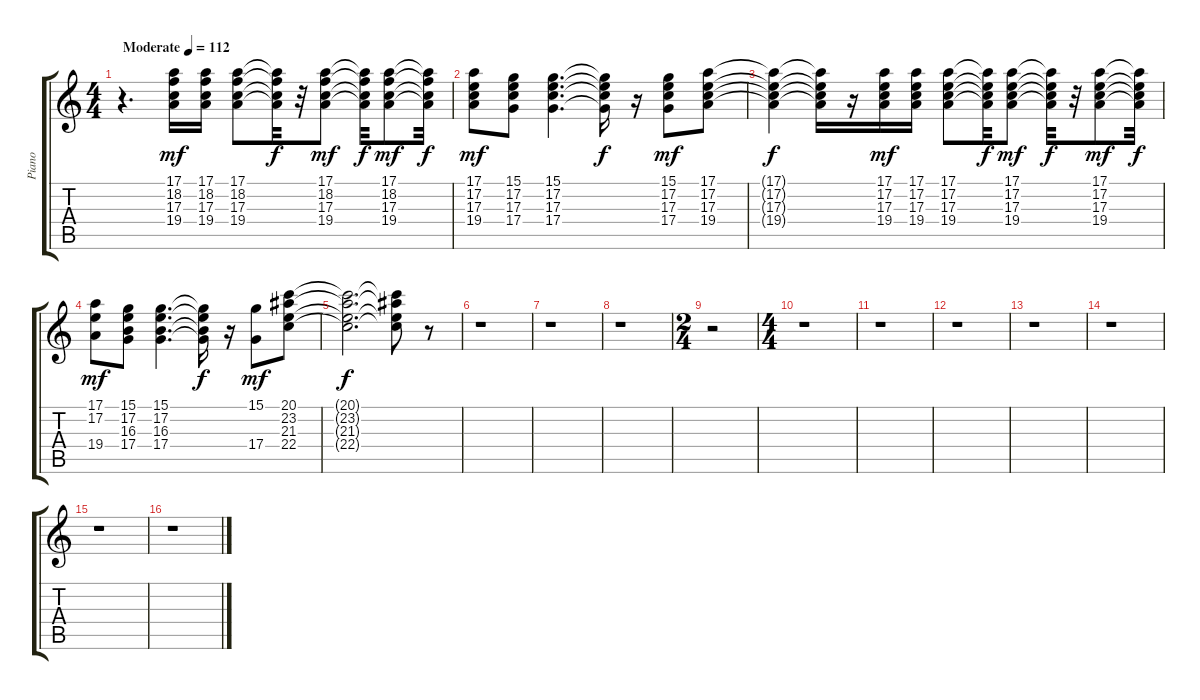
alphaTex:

\track ("Piano" "Piano") {instrument electricpiano2}
\staff {score tabs}
\tuning (E4 B3 G3 D3 A2 E2) {hide}
\ts (4 4)
\tempo (112 "Moderate")
\clef g2
\ks c
r.4{d dy mf instrument electricpiano2} (17.1 18.2 17.3 19.4).16 (17.1 18.2 17.3 19.4).16 (17.1 18.2 17.3 19.4).8 (17.1{t} 18.2{t} 17.3{t} 19.4{t}).32{dy f} r.32 (17.1 18.2 17.3 19.4).8{dy mf} (17.1{t} 18.2{t} 17.3{t} 19.4{t}).32{dy f} (17.1 18.2 17.3 19.4).8{dy mf} (17.1{t} 18.2{t} 17.3{t} 19.4{t}).32{dy f} |
(17.1 17.2 17.3 19.4).8{dy mf} (15.1 17.2 17.3 17.4).8 (15.1 17.2 17.3 17.4).4{d} (15.1{t} 17.2{t} 17.3{t} 17.4{t}).16{dy f} r.16 (15.1 17.2 17.3 17.4).8{dy mf} (17.1 17.2 17.3 19.4).8 |
(17.1{t} 17.2{t} 17.3{t} 19.4{t}).4{dy f} (17.1{t} 17.2{t} 17.3{t} 19.4{t}).16 r.16 (17.1 17.2 17.3 19.4).16{dy mf} (17.1 17.2 17.3 19.4).16 (17.1 17.2 17.3 19.4).8 (17.1{t} 17.2{t} 17.3{t} 19.4{t}).32{dy f} (17.1 17.2 17.3 19.4).8{dy mf} (17.1{t} 17.2{t} 17.3{t} 19.4{t}).32{dy f} r.32 (17.1 17.2 17.3 19.4).8{dy mf} (17.1{t} 17.2{t} 17.3{t} 19.4{t}).32{dy f} |
(17.1 17.2 19.4).8{dy mf} (15.1 17.2 16.3 17.4).8 (15.1 17.2 16.3 17.4).4{d} (15.1{t} 17.2{t} 16.3{t} 17.4{t}).16{dy f} r.16 (15.1 17.4).8{dy mf} (20.1 23.2 21.3 22.4).8 |
(20.1{t} 23.2{t} 21.3{t} 22.4{t}).2{d dy f} (20.1{t} 23.2{t} 21.3{t} 22.4{t}).8 r.8 |
r.1 |
r.1 |
r.1 |
\ts (2 4)
r.2 |
\ts (4 4)
r.1 |
r.1 |
r.1 |
r.1 |
r.1 |
r.1 |
r.1
